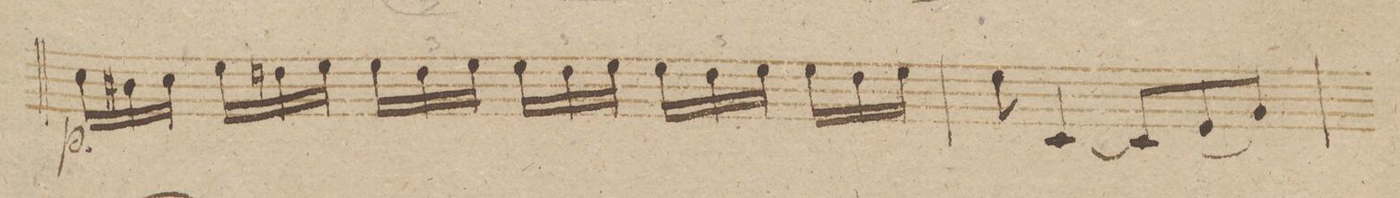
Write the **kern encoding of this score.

**kern	**dynam
*I"Viola.	*
*clefC3	*
*k[b-e-]	*
*M6/8	*
24d\LL	p
24c#X\	.
24d\JJ	.
24f\LL	.
24en\	.
24f\JJ	.
24f\LL	.
24e\	.
24f\JJ	.
24f\LL	.
24e\	.
24f\JJ	.
24f\LL	.
24e\	.
24f\JJ	.
24f\LL	.
24e\	.
24f\JJ	.
=46	=46
8f\	.
[4D/	.
8D/L]	.
(8F/	.
8A/J)	.
=47	=47
*-	*-
